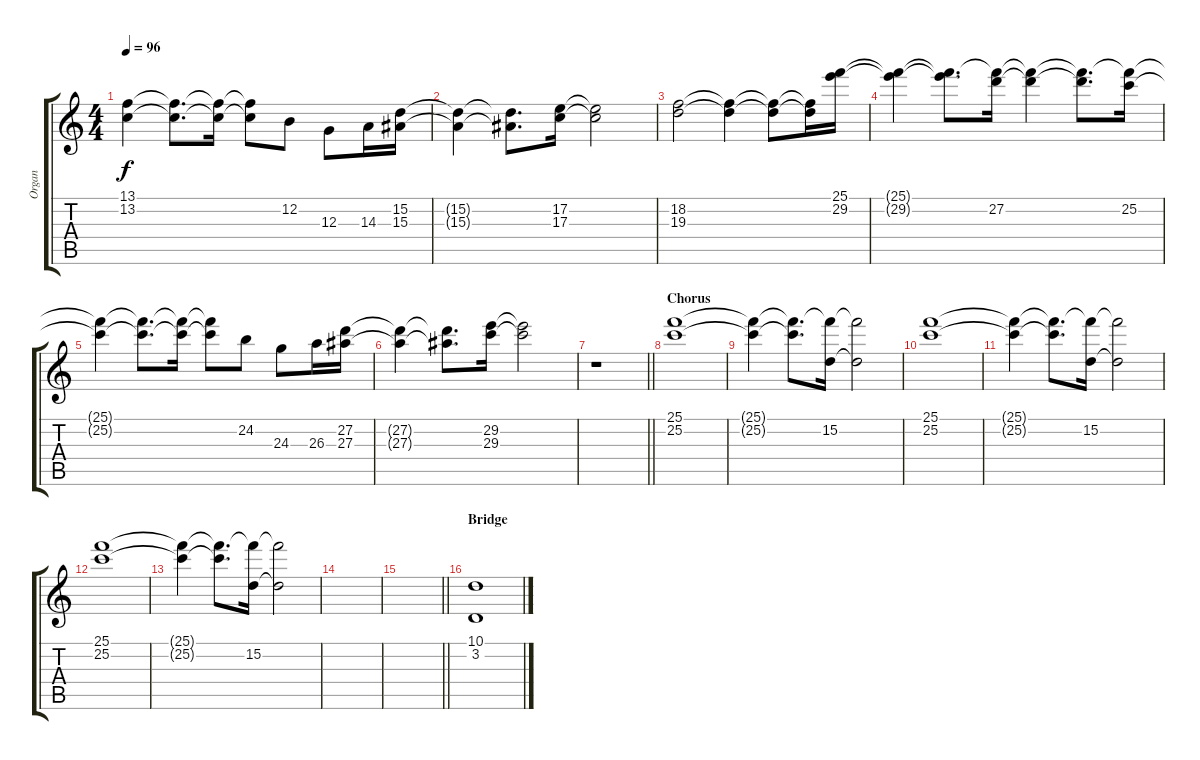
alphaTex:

\track ("Organ" "Organ") {instrument rockorgan}
\staff {score tabs}
\tuning (E4 B3 G3 D3 A2 E2) {hide}
\ts (4 4)
\tempo 96
\clef g2
\ks c
(13.1{t} 13.2{t}).4{dy f} (13.1{t} 13.2{t}).8{d} (13.1{t} 13.2{t}).16 (13.1{t} 13.2{t}).8 12.2.8 12.3.8 14.3.16 (15.2 15.3).16 |
(15.2{t} 15.3{t}).4 (15.2{t} 15.3{t}).8{d} (17.2 17.3).16 (17.2{t} 17.3{t}).2 |
(18.2 19.3).2 (18.2{t} 19.3{t}).4 (18.2{t} 19.3{t}).8 (18.2{t} 19.3{t}).16 (25.1 29.2).16 |
(25.1{t} 29.2{t}).4 (25.1{t} 29.2{t}).8{d} (25.1{t} 27.2).16 (25.1{t} 27.2{t}).4 (25.1{t} 27.2{t}).8{d} (25.1{t} 25.2).16 |
(25.1{t} 25.2{t}).4 (25.1{t} 25.2{t}).8{d} (25.1{t} 25.2{t}).16 (25.1{t} 25.2{t}).8 24.2.8 24.3.8 26.3.16 (27.2 27.3).16 |
(27.2{t} 27.3{t}).4 (27.2{t} 27.3{t}).8{d} (29.2 29.3).16 (29.2{t} 29.3{t}).2 |
\barLineRight lightlight
r.1 |
\section ("" "Chorus")
(25.1 25.2).1 |
(25.1{t} 25.2{t}).4 (25.1{t} 25.2{t}).8{d} (25.1{t} 15.2).16 (25.1{t} 15.2{t}).2 |
(25.1 25.2).1 |
(25.1{t} 25.2{t}).4 (25.1{t} 25.2{t}).8{d} (25.1{t} 15.2).16 (25.1{t} 15.2{t}).2 |
(25.1 25.2).1 |
(25.1{t} 25.2{t}).4 (25.1{t} 25.2{t}).8{d} (25.1{t} 15.2).16 (25.1{t} 15.2{t}).2 |
|
\barLineRight lightlight
|
\section ("" "Bridge")
(10.1 3.2).1{volume 16 instrument tubularbells}
